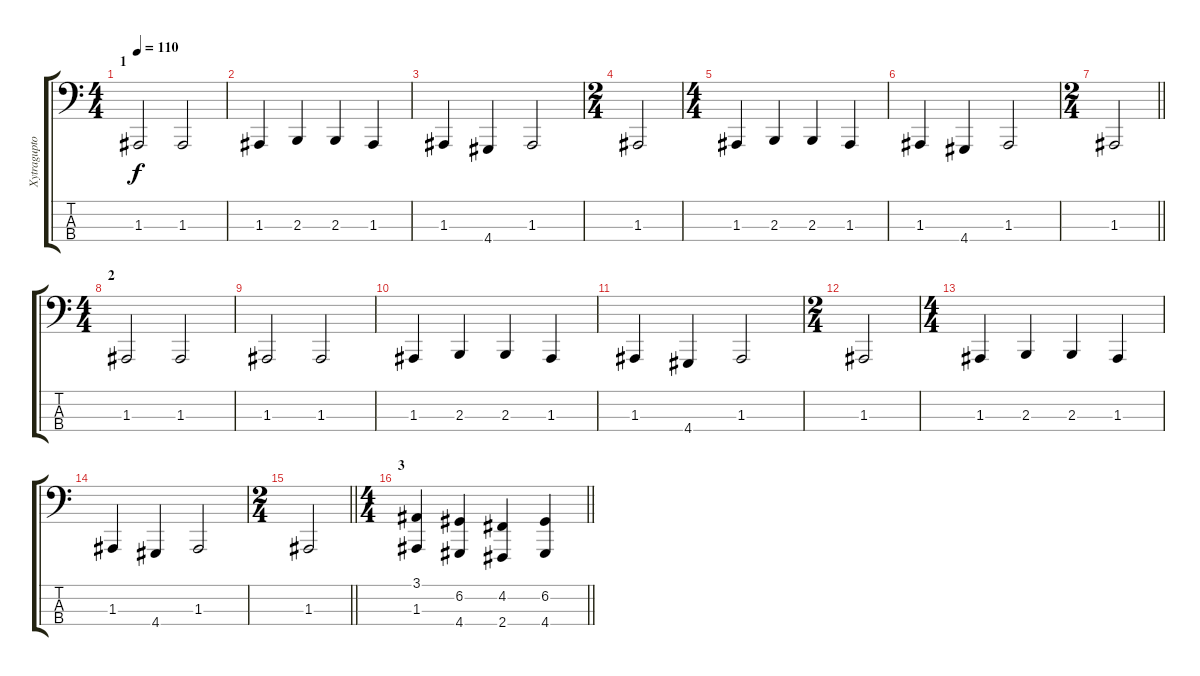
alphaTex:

\track ("Xytraguptor-Piano" "Xytragupto") {instrument acousticgrandpiano}
\staff {score tabs}
\tuning (G2 D2 A1 E1) {hide}
\ts (4 4)
\section ("" "1")
\tempo 110
\clef f4
\ks c
1.3.2{dy f instrument acousticgrandpiano} 1.3.2 |
1.3.4 2.3.4 2.3.4 1.3.4 |
1.3.4 4.4.4 1.3.2 |
\ts (2 4)
1.3.2 |
\ts (4 4)
1.3.4 2.3.4 2.3.4 1.3.4 |
1.3.4 4.4.4 1.3.2 |
\ts (2 4)
\barLineRight lightlight
1.3.2 |
\ts (4 4)
\section ("" "2")
1.3.2 1.3.2 |
1.3.2 1.3.2 |
1.3.4 2.3.4 2.3.4 1.3.4 |
1.3.4 4.4.4 1.3.2 |
\ts (2 4)
1.3.2 |
\ts (4 4)
1.3.4 2.3.4 2.3.4 1.3.4 |
1.3.4 4.4.4 1.3.2 |
\ts (2 4)
\barLineRight lightlight
1.3.2 |
\ts (4 4)
\section ("" "3")
\barLineRight lightlight
(3.1 1.3).4 (6.2 4.4).4 (4.2 2.4).4 (6.2 4.4).4
